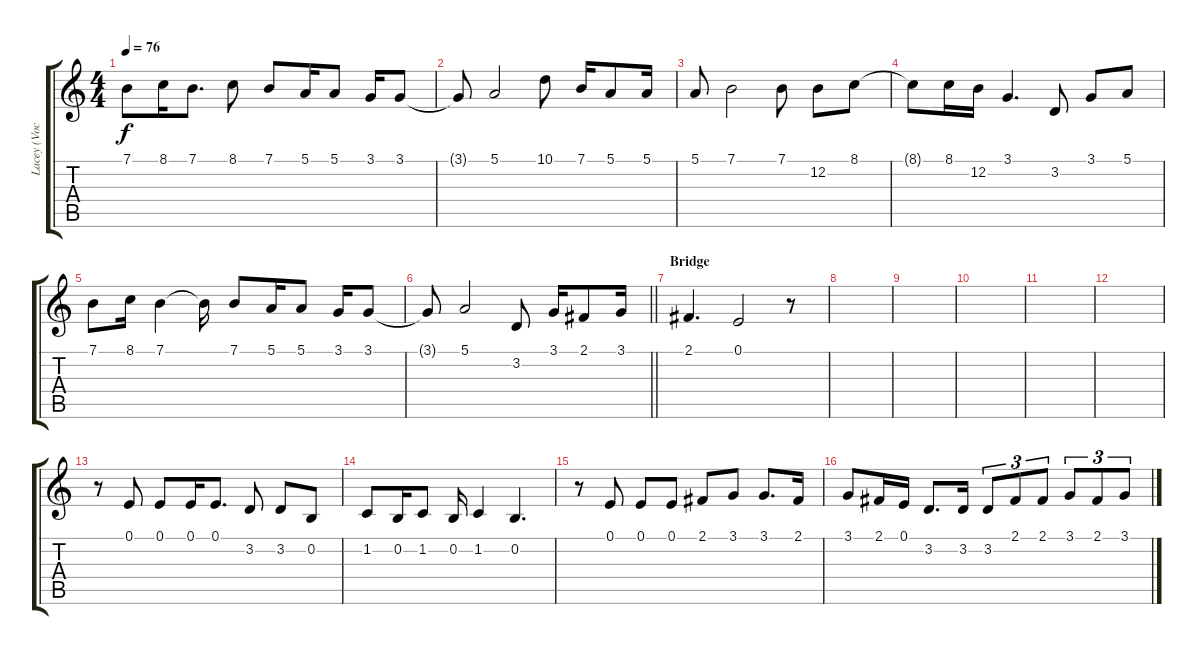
\track ("Lacey (Vocals)" "Lacey (Voc") {instrument clarinet}
\staff {score tabs}
\tuning (E4 B3 G3 D3 A2 E2) {hide}
\ts (4 4)
\tempo 76
\clef g2
\ks c
7.1.8{dy f} 8.1.16 7.1.8{d} 8.1.8 7.1.8 5.1.16 5.1.8 3.1.16 3.1.8 |
3.1{t}.8 5.1.2 10.1.8 7.1.16 5.1.8 5.1.16 |
5.1.8 7.1.2 7.1.8 12.2.8 8.1.8 |
8.1{t}.8 8.1.16 12.2.16 3.1.4{d} 3.2.8 3.1.8 5.1.8 |
7.1.8 8.1.16 7.1.4 7.1{t}.16 7.1.8 5.1.16 5.1.8 3.1.16 3.1.8 |
\barLineRight lightlight
3.1{t}.8 5.1.2 3.2.8 3.1.16 2.1.8 3.1.16 |
\section ("" "Bridge")
2.1.4{d} 0.1.2 r.8 |
|
|
|
|
|
r.8 0.1.8 0.1.8 0.1.16 0.1.8{d} 3.2.8 3.2.8 0.2.8 |
1.2.8 0.2.16 1.2.8 0.2.16 1.2.4 0.2.4{d} |
r.8 0.1.8 0.1.8 0.1.8 2.1.8 3.1.8 3.1.8{d} 2.1.16 |
3.1.8 2.1.16 0.1.16 3.2.8{d} 3.2.16 3.2.8{tu (3 2)} 2.1.8{tu (3 2)} 2.1.8{tu (3 2)} 3.1.8{tu (3 2)} 2.1.8{tu (3 2)} 3.1.8{tu (3 2)}
